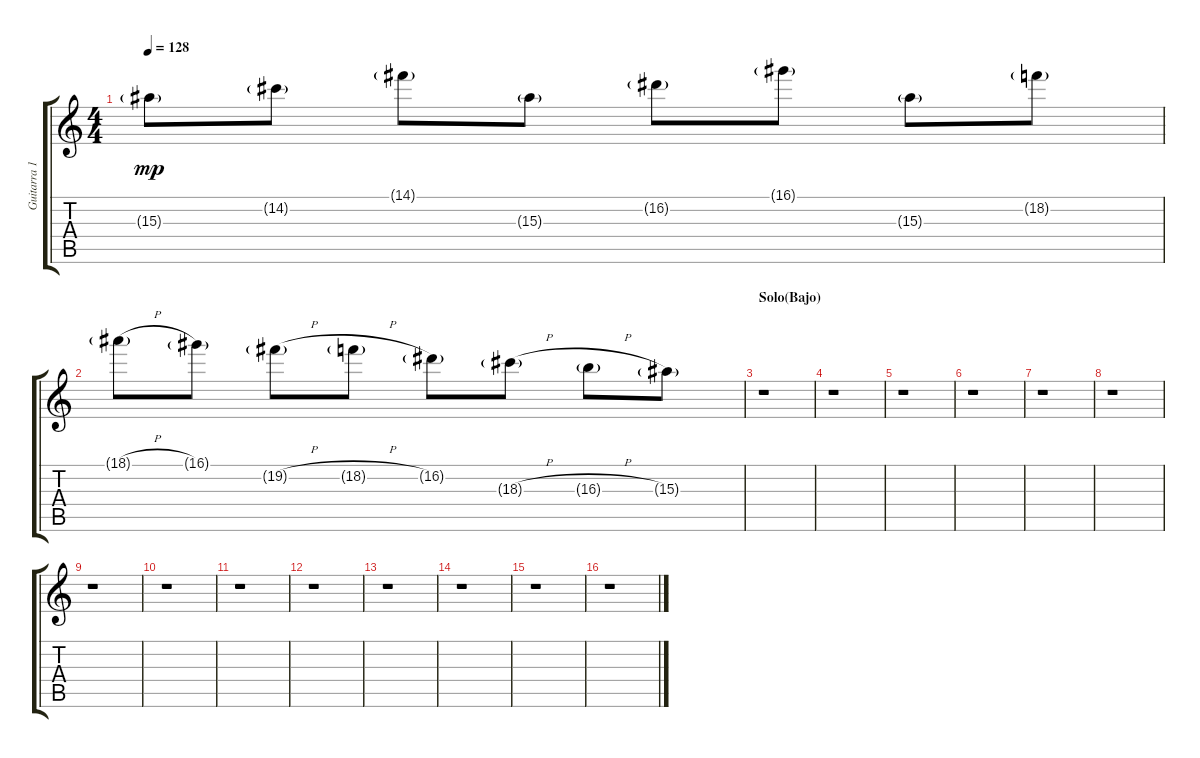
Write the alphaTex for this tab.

\track ("Guitarra 1" "Guitarra 1") {instrument distortionguitar}
\staff {score tabs}
\tuning (E4 B3 G3 D3 A2 E2) {hide}
\ts (4 4)
\tempo 128
\clef g2
\ks c
15.3{g}.8{dy mp} 14.2{g}.8 14.1{g}.8 15.3{g}.8 16.2{g}.8 16.1{g}.8 15.3{g}.8 18.2{g}.8 |
18.1{h g}.8 16.1{g}.8 19.2{h g}.8 18.2{h g}.8 16.2{g}.8 18.3{h g}.8 16.3{h g}.8 15.3{g}.8 |
\section ("" "Solo(Bajo)")
r.1 |
r.1 |
r.1 |
r.1 |
r.1 |
r.1 |
r.1 |
r.1 |
r.1 |
r.1 |
r.1 |
r.1 |
r.1 |
r.1
